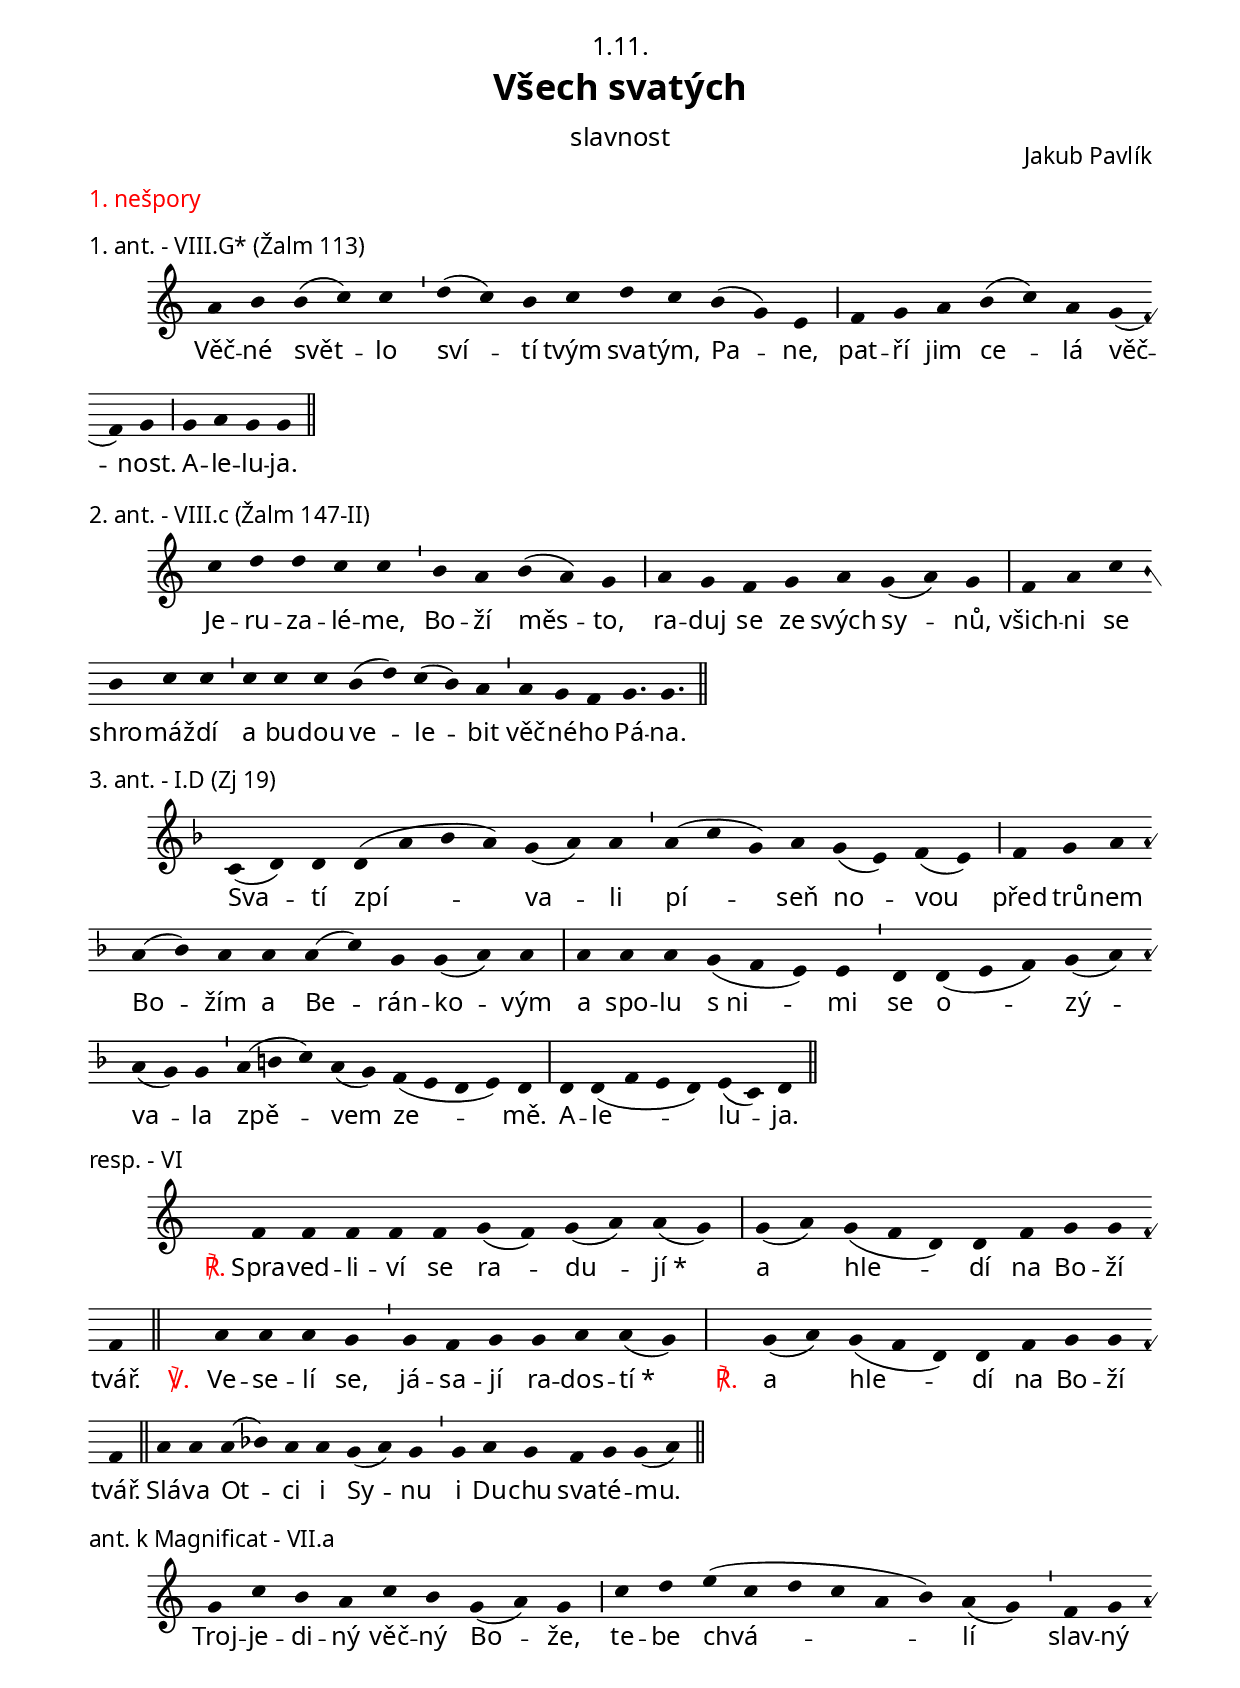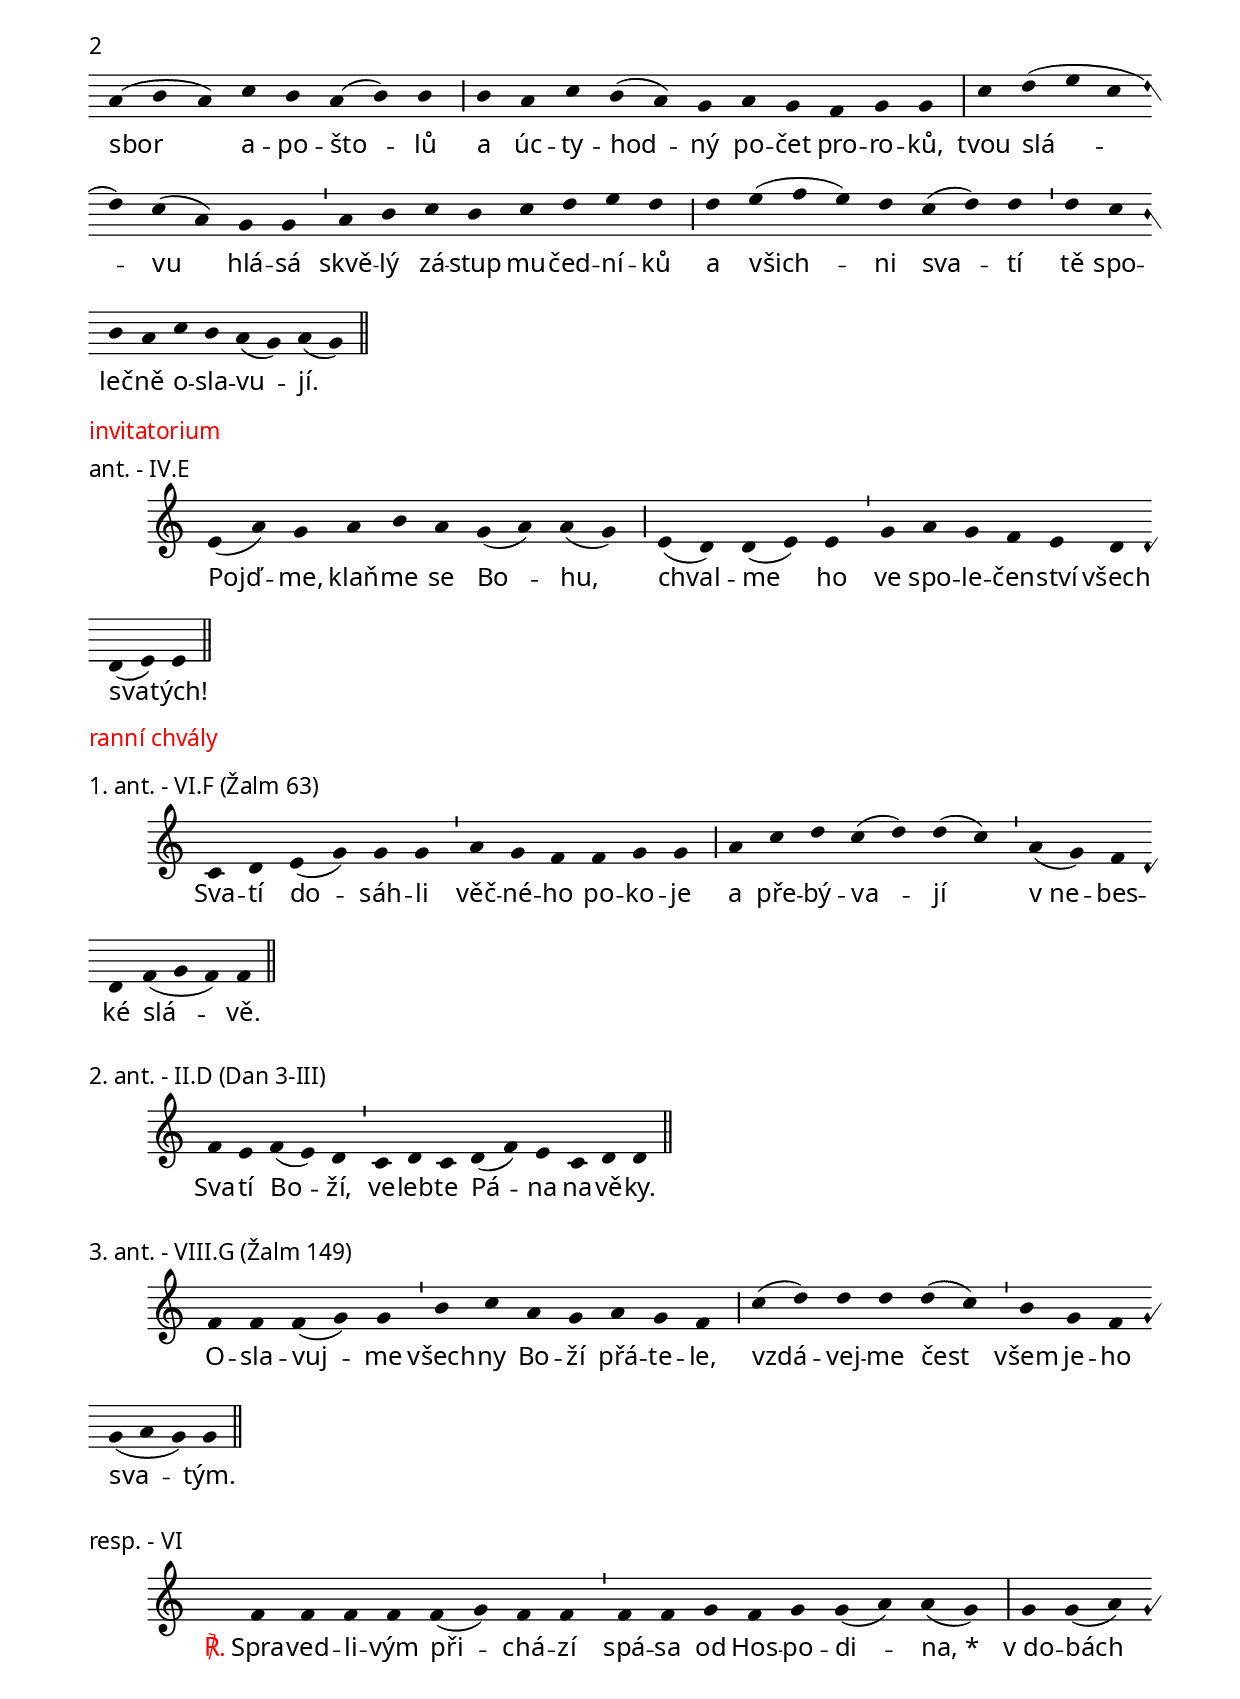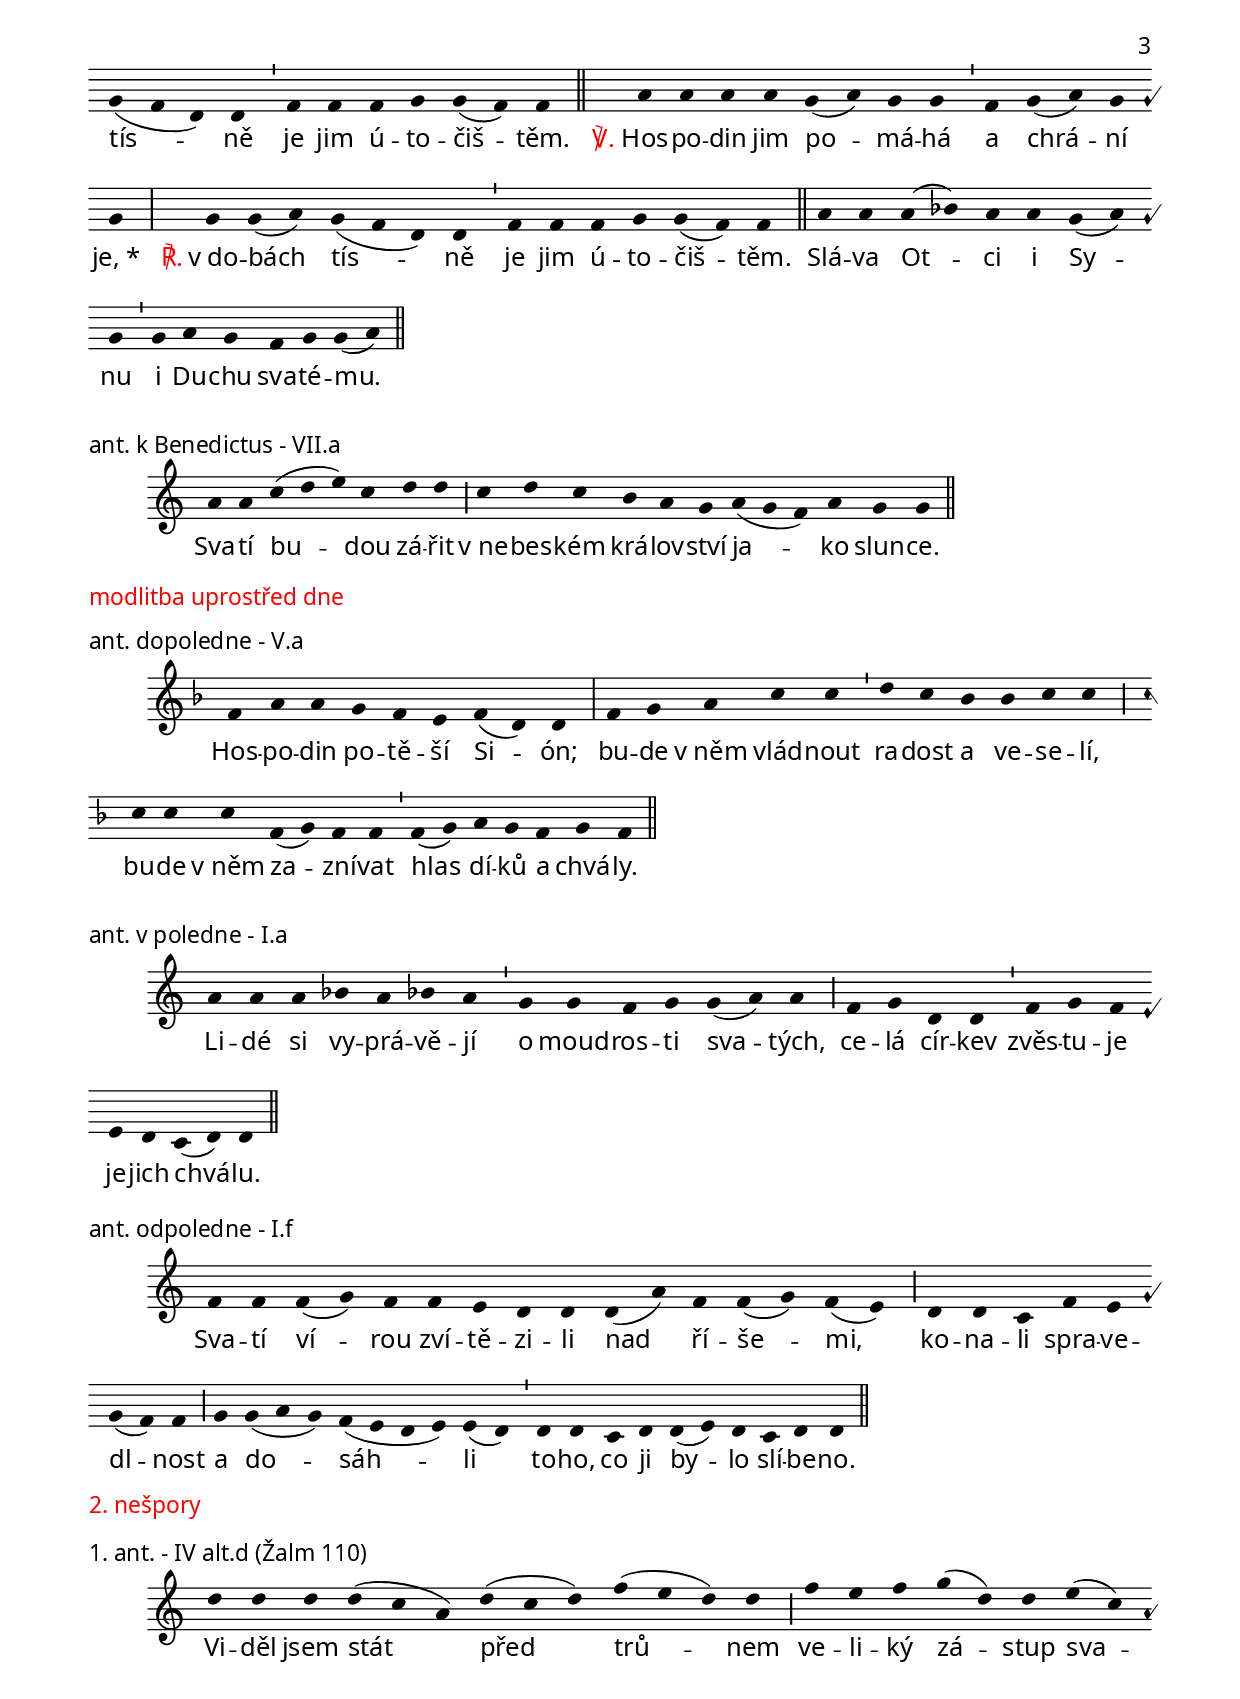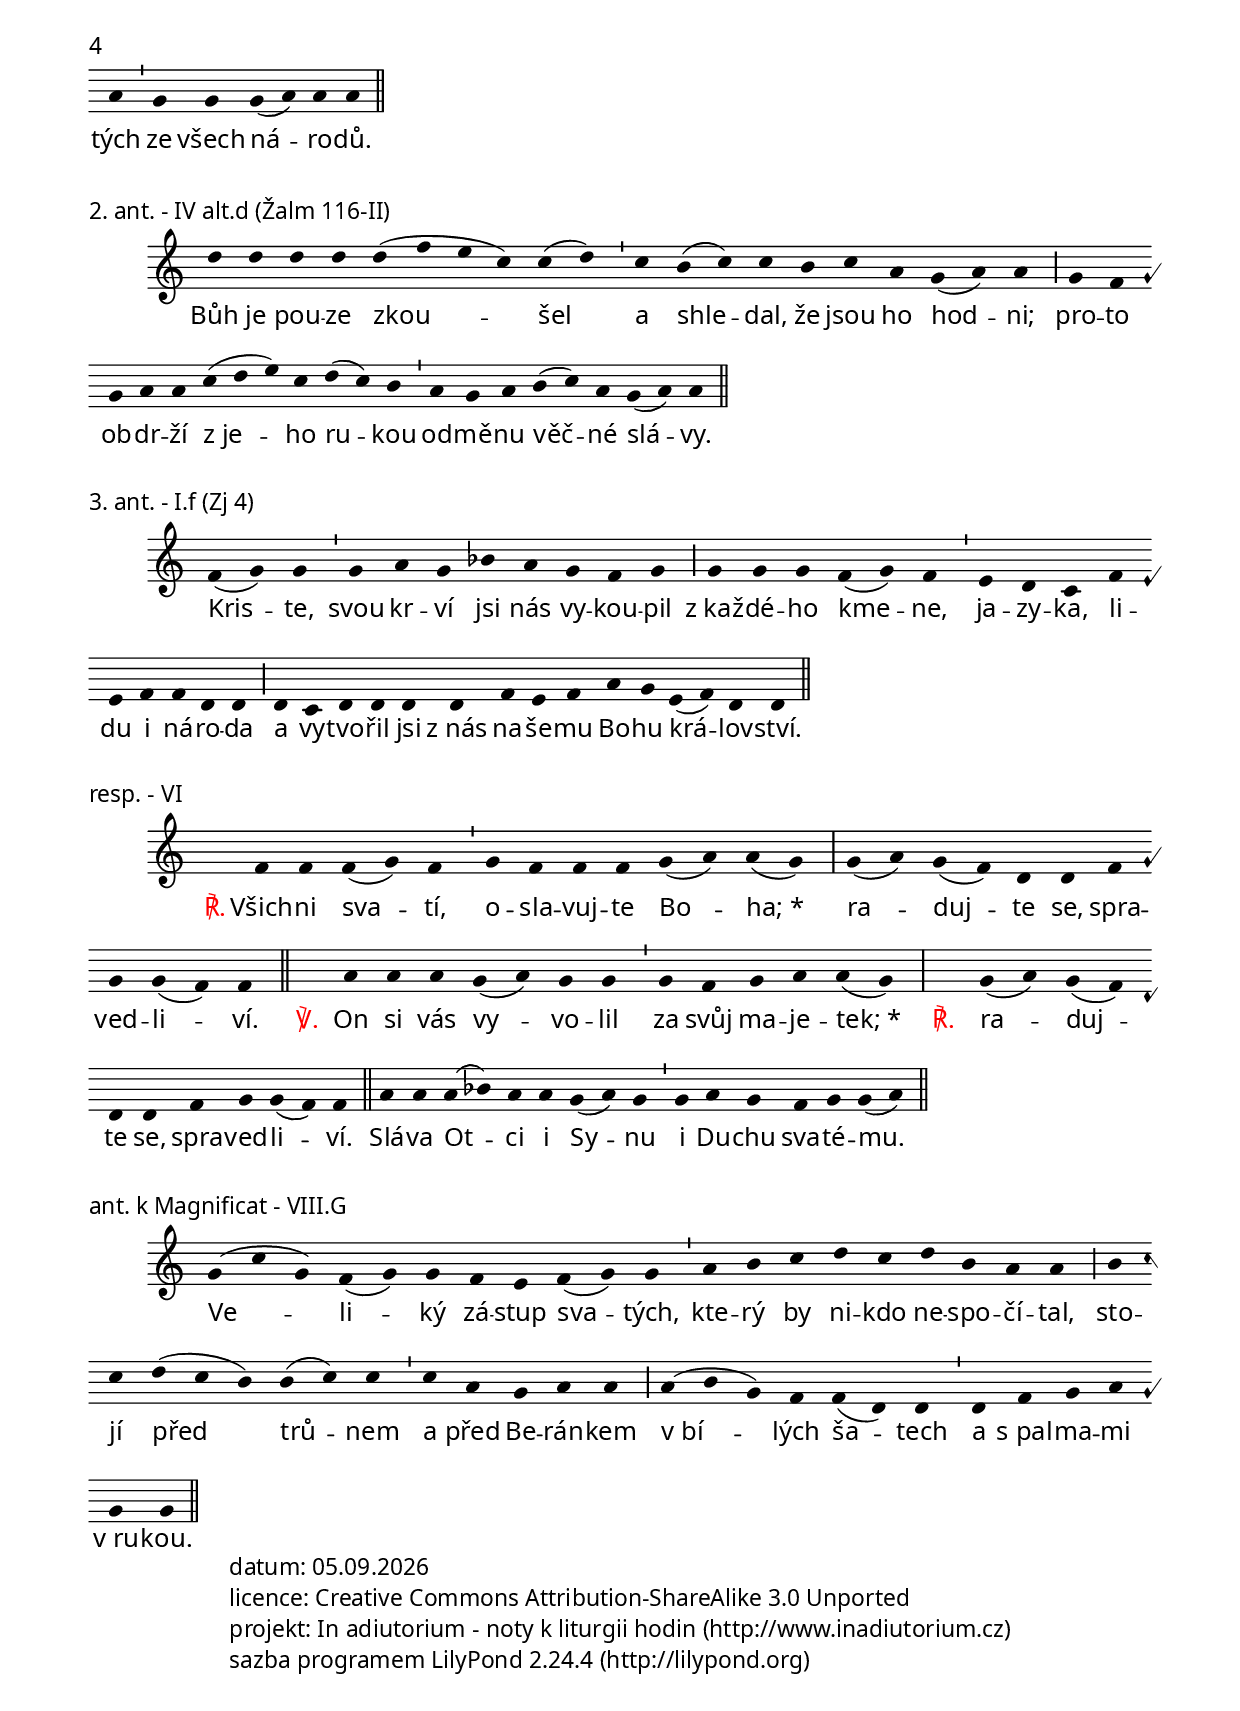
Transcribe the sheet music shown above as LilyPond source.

\version "2.16.0"

\include "../spolecne.ly"
\include "../dilyresponsorii.ly"

\header {
  title = \markup\titleSvatek
            "Všech svatých"
            slavnost
            1.11.
  composer = "Jakub Pavlík"
}

\markup {\nadpisHodinka {"1. nešpory"}}

\score {
  \relative c'' {
    \choralniRezim
    a4 b b( c) c \barMin d( c) b c d c b( g) e \barMaior
    f g a b( c) a g( f) g \barMaior
    g a g g \barFinalis
  }
  \addlyrics {
    Věč -- né svět -- lo sví -- tí tvým sva -- tým, Pa -- ne,
    pat -- ří jim ce -- lá věč -- nost.
    A -- le -- lu -- ja.
  }
  \header {
    quid = "1. ant."
    modus = "VIII"
    differentia = "G*" 
    psalmus = "Žalm 113"
    id = ""
    fons = "commune jednoho muč., 1. nešp., k Magnificat"
    fial = "fial://commune/commune_jedenmucednik.ly#1ne-amag-velik"
    piece = \markup {\sestavTitulek}
  }
}

\score {
  \relative c'' {
    \choralniRezim
    c4 d d c c \barMin b a b( a) g \barMaior
    a g f g a g( a) g \barMax
    f a c b c c \barMin
    c c c b( d) c( b) a \barMin a g f g4. g \barFinalis
  }
  \addlyrics {
    Je -- ru -- za -- lé -- me, Bo -- ží měs -- to,
    ra -- duj se ze svých sy -- nů,
    všich -- ni se shro -- máž -- dí
    a bu -- dou ve -- le -- bit věč -- né -- ho Pá -- na.
    A -- le -- lu -- ja.
  }
  \header {
    quid = "2. ant."
    modus = "VIII"
    differentia = "c" 
    psalmus = "Žalm 147-II"
    id = ""
    fons = "2. část: žaltář, 4.t., pá, r.ch., 2.ant."
    fial = "fial://antifony/tyden4_6patek.ly#rch-ant2?cast"
    piece = \markup {\sestavTitulek}
  }
}

\score {
  \relative c' {
    \key f \major
    \choralniRezim
    c4( d) d d( a' bes a) g( a) a \barMin a( c g) a g( e) f( e) \barMaior
    f g a a( bes) a a a( c) g g( a) a \barMax
    a a a g( f e) e \barMin d d( e f) g( a) a( g) g \barMin a( b c) a( g) f( e d e) d \barMax
    
    d d( f e d) e( c) d \barFinalis
  }
  \addlyrics {
    Sva -- tí zpí -- va -- li pí -- seň no -- vou
    před trů -- nem Bo -- žím a Be -- rán -- ko -- vým
    a spo -- lu s_ni -- mi se o -- zý -- va -- la zpě -- vem ze -- mě.
    
    A -- le -- lu -- ja.
  }
  \header {
    quid = "3. ant."
    modus = "I"
    differentia = "D" 
    psalmus = "Zj 19"
    id = ""
    fial = "fial://commune/commune_svatymuz.ly#2ne-a3"
    piece = \markup {\sestavTitulek}
  }
}

\score {
  \relative c' {
    \choralniRezim
    
    % R
    \neviditelna f
    f4 f f f f g( f) g( a) a( g) \barMax
    g( a) g( f d) d f g g f \barFinalis
    % V
    \neviditelna a
    a4 a a g \barMin g f g g a a( g) \barMax
    % R
    \neviditelna a
    g( a) g( f d) d f g g f \barFinalis
    % Slava
    \respVIdoxologie \barFinalis
  }
  \addlyrics {
    \Response Spra -- ved -- li -- ví se ra -- du -- jí_*
    a hle -- dí na Bo -- ží tvář.
    \Verse Ve -- se -- lí se, já -- sa -- jí ra -- dos -- tí_*
    \Response a hle -- dí na Bo -- ží tvář.
    \textRespDoxologie
  }
  \header {
    quid = "resp."
    modus = "VI"
    id = ""
    piece = \markup {\sestavTitulekResp}
  }
}

\score {
  \relative c'' {
    \choralniRezim
    g4 c b a c b g( a) g \barMaior
    c d e( c d c a b) a( g) \barMin f g a( b a) c b a( b) b \barMaior
    b a c b( a) g a g f g g \barMax
    
    c d( e c d) c( a) g g \barMin a b c b c d e d \barMaior
    d e( f e) d c( d) d \barMin d c b a c b a( g) a( g) \barFinalis
  }
  \addlyrics {
    Troj -- je -- di -- ný věč -- ný Bo -- že,
    te -- be chvá -- lí slav -- ný sbor a -- po -- što -- lů
    a úc -- ty -- hod -- ný po -- čet pro -- ro -- ků,
    
    tvou slá -- vu hlá -- sá skvě -- lý zá -- stup mu -- čed -- ní -- ků
    a všich -- ni sva -- tí tě spo -- leč -- ně o -- sla -- vu -- jí.
  }
  \header {
    quid = "ant. k Magnificat"
    modus = "VII"
    differentia = "a" 
    psalmus = ""
    id = ""
    piece = \markup {\sestavTitulekBezZalmu}
  }
}

\markup {\nadpisHodinka {"invitatorium"}}

\score {
  \relative c' {
    \choralniRezim
    e4( a) g a b a g( a) a( g) \barMaior
    e( d) d( e) e \barMin g a g f e d d( e) e \barFinalis
  }
  \addlyrics {
    Pojď -- me, klaň -- me se Bo -- hu,
    chval -- me ho ve spo -- le -- čen -- ství všech sva -- tých!
  }
  \header {
    quid = "ant."
    modus = "IV"
    differentia = "E" 
    psalmus = ""
    id = ""
    piece = \markup {\sestavTitulekBezZalmu}
  }
}

\markup {\nadpisHodinka {"ranní chvály"}}

\score {
  \relative c' {
    \choralniRezim
    c4 d e( g) g g \barMin a g f f g g \barMaior
    a c d c( d) d( c) \barMin a( g) f d f( g f) f \barFinalis
  }
  \addlyrics {
    Sva -- tí do -- sáh -- li věč -- né -- ho po -- ko -- je
    a pře -- bý -- va -- jí v_ne -- bes -- ké slá -- vě.
  }
  \header {
    quid = "1. ant."
    modus = "VI"
    differentia = "F" 
    psalmus = "Žalm 63"
    id = ""
    fons = "commune jeden muč., 2. nešp., k Magnificat"
    fial = "fial://commune/commune_jedenmucednik.ly#2ne-amag"
    piece = \markup {\sestavTitulek}
  }
}

\score {
  \relative c' {
    \choralniRezim
    f4 e f( e) d \barMin
    c d c d( f) e c d d \barFinalis
  }
  \addlyrics {
    Sva -- tí Bo -- ží,
    ve -- leb -- te Pá -- na na -- vě -- ky.
  }
  \header {
    quid = "2. ant."
    modus = "II"
    differentia = "D" 
    psalmus = "Dan 3-III"
    id = ""
    piece = \markup {\sestavTitulek}
  }
}

\score {
  \relative c' {
    \choralniRezim
    f4 f f( g) g \barMin b c a g a g f \barMaior
    c'( d) d d d( c) \barMin b g f g( a g) g \barFinalis
  }
  \addlyrics {
    O -- sla -- vuj -- me všech -- ny Bo -- ží přá -- te -- le,
    vzdá -- vej -- me čest všem je -- ho sva -- tým.
  }
  \header {
    quid = "3. ant."
    modus = "VIII"
    differentia = "G" 
    psalmus = "Žalm 149"
    id = ""
    piece = \markup {\sestavTitulek}
  }
}

\score {
  \relative c' {
    \choralniRezim
    
    % R
    \neviditelna f
    f4 f f f f( g) f f \barMin f f g f g g( a) a( g) \barMax
    g g( a) g( f d) d \barMin f f f g g( f) f \barFinalis
    % V
    \neviditelna a
    a4 a a a g( a) g g \barMin f g( a) g g \barMax
    % R
    \neviditelna a
    g g( a) g( f d) d \barMin f f f g g( f) f \barFinalis
    % Slava
    \respVIdoxologie \barFinalis
  }
  \addlyrics {
    \Response Spra -- ved -- li -- vým při -- chá -- zí spá -- sa od Hos -- po -- di -- na,_*
    v_do -- bách tís -- ně je jim ú -- to -- čiš -- těm.
    \Verse Hos -- po -- din jim po -- má -- há a chrá -- ní je,_*
    \Response v_do -- bách tís -- ně je jim ú -- to -- čiš -- těm.
    \textRespDoxologie
  }
  \header {
    quid = "resp."
    modus = "VI"
    id = ""
    fons = "commune více muč., 2. nešp."
    fial = "fial://commune/commune_vicemucedniku.ly#2ne-resp"
    piece = \markup {\sestavTitulekResp}
  }
}

\score {
  \relative c'' {
    \choralniRezim
    a4 a c( d e) c d d \barMaior
    c d c b a g a( g f) a g g \barFinalis
  }
  \addlyrics {
    Sva -- tí bu -- dou zá -- řit 
    v_ne -- bes -- kém krá -- lov -- ství ja -- ko slun -- ce.
  }
  \header {
    quid = "ant. k Benedictus"
    modus = "VII"
    differentia = "a" 
    psalmus = ""
    id = ""
    piece = \markup {\sestavTitulekBezZalmu}
  }
}

\markup {\nadpisHodinka {"modlitba uprostřed dne"}}

\score {
  \relative c' {
    \choralniRezim
    \key f \major
    f4 a a g f e f( d) d \barMax
    f g a c c \barMin d c bes bes c c \barMaior
    c c c f,( g) f f \barMin f( g) a g f g f \barFinalis
  }
  \addlyrics {
    Hos -- po -- din po -- tě -- ší Si -- ón;
    bu -- de v_něm vlád -- nout ra -- dost a ve -- se -- lí,
    bu -- de v_něm za -- zní -- vat hlas dí -- ků a chvá -- ly.
  }
  \header {
    quid = "ant. dopoledne"
    modus = "V"
    differentia = "a" 
    psalmus = ""
    id = ""
    piece = \markup {\sestavTitulekBezZalmu}
  }
}

\score {
  \relative c'' {
    \choralniRezim
    a4 a a bes a bes a \barMin g g f g g( a) a \barMaior
    f g d d \barMin f g f e d c( d) d \barFinalis
  }
  \addlyrics {
    Li -- dé si vy -- prá -- vě -- jí o moud -- ros -- ti sva -- tých,
    ce -- lá cír -- kev zvěs -- tu -- je je -- jich chvá -- lu.
  }
  \header {
    quid = "ant. v poledne"
    modus = "I"
    differentia = "a" 
    psalmus = ""
    id = ""
    piece = \markup {\sestavTitulekBezZalmu}
  }
}

\score {
  \relative c' {
    \choralniRezim
    f4 f f( g) f f e d d d( a') f f( g) f( e) \barMaior
    d d c f e g( f) f \barMaior
    g g( a g) f( e d e) e( d) \barMin d d c d d( e) d c d d \barFinalis
  }
  \addlyrics {
    Sva -- tí ví -- rou zví -- tě -- zi -- li nad ří -- še -- mi,
    ko -- na -- li spra -- ve -- dl -- nost
    a do -- sáh -- li to -- ho, co ji by -- lo slí -- be -- no.
  }
  \header {
    quid = "ant. odpoledne"
    modus = "I"
    differentia = "f" 
    psalmus = ""
    id = ""
    piece = \markup {\sestavTitulekBezZalmu}
  }
}

\markup {\nadpisHodinka {"2. nešpory"}}

\score {
  \relative c'' {
    \choralniRezim
    d4 d d d( c a) d( c d) f( e d) d \barMaior
    f e f g( d) d e( c) a \barMin g g g( a) a a \barFinalis
  }
  \addlyrics {
    Vi -- děl jsem stát před trů -- nem
    ve -- li -- ký zá -- stup sva -- tých ze všech ná -- ro -- dů.
  }
  \header {
    quid = "1. ant."
    modus = "IV alt"
    differentia = "d" 
    psalmus = "Žalm 110"
    id = ""
    piece = \markup {\sestavTitulek}
  }
}

\score {
  \relative c'' {
    \choralniRezim
    d4 d d d d( f e c) c( d) \barMin
    c b( c) c b c a g( a) a \barMaior
    g f g a a c( d e) c d( c) b \barMin
    a g a b( c) a g( a) a \barFinalis
  }
  \addlyrics {
    Bůh je pou -- ze zkou -- šel
    a shle -- dal, že jsou ho hod -- ni;
    pro -- to ob -- dr -- ží z_je -- ho ru -- kou 
    od -- mě -- nu věč -- né slá -- vy.
  }
  \header {
    quid = "2. ant."
    modus = "IV alt"
    differentia = "d" 
    psalmus = "Žalm 116-II"
    id = ""
    piece = \markup {\sestavTitulek}
  }
}

\score {
  \relative c' {
    \choralniRezim
    f4( g) g \barMin g a g bes a g f g \barMaior
    g g g f( g) f \barMin e d c f e f f d d \barMaior
    d c d d d d f e f a g e( f) d d \barFinalis
  }
  \addlyrics {
    Kris -- te, svou kr -- ví jsi nás vy -- kou -- pil
    z_kaž -- dé -- ho kme -- ne, ja -- zy -- ka, li -- du i ná -- ro -- da
    a vy -- tvo -- řil jsi z_nás na -- še -- mu Bo -- hu krá -- lov -- ství.
  }
  \header {
    quid = "3. ant."
    modus = "I"
    differentia = "f" 
    psalmus = "Zj 4"
    id = ""
    piece = \markup {\sestavTitulek}
  }
}

\score {
  \relative c' {
    \choralniRezim
    
    % R
    \neviditelna c
    f f f( g) f \barMin g f f f g( a) a( g) \barMax
    g( a) g( f) d d f g g( f) f \barFinalis
    % V
    \neviditelna a
    a a a g( a) g g \barMin g f g a a( g) \barMax
    % R
    \neviditelna a
    g( a) g( f) d d f g g( f) f \barFinalis
    % Slava
    \respVIdoxologie \barFinalis
  }
  \addlyrics {
    \Response Všich -- ni sva -- tí, o -- sla -- vuj -- te Bo -- ha;_*
    ra -- duj -- te se, spra -- ved -- li -- ví.
    \Verse On si vás vy -- vo -- lil za svůj ma -- je -- tek;_*    
    \Response ra -- duj -- te se, spra -- ved -- li -- ví.
    \textRespDoxologie
  }
  \header {
    quid = "resp."
    modus = "VI"
    id = ""
    piece = \markup {\sestavTitulekResp}
  }
}

\score {
  \relative c'' {
    \choralniRezim
    g4( c g) f( g) g f e f( g) g \barMin
    a b c d c d b a a \barMaior
    b c d( c b) b( c) c \barMin c a g a a \barMaior
    a( b g) f f( d) d \barMin d f g a g g \barFinalis
  }
  \addlyrics {
    Ve -- li -- ký zá -- stup sva -- tých,
    kte -- rý by ni -- kdo ne -- spo -- čí -- tal,
    sto -- jí před trů -- nem a před Be -- rán -- kem
    v_bí -- lých ša -- tech a s_pal -- ma -- mi v_ru -- kou.
  }
  \header {
    quid = "ant. k Magnificat"
    modus = "VIII"
    differentia = "G" 
    psalmus = ""
    id = ""
    piece = \markup {\sestavTitulekBezZalmu}
  }
}